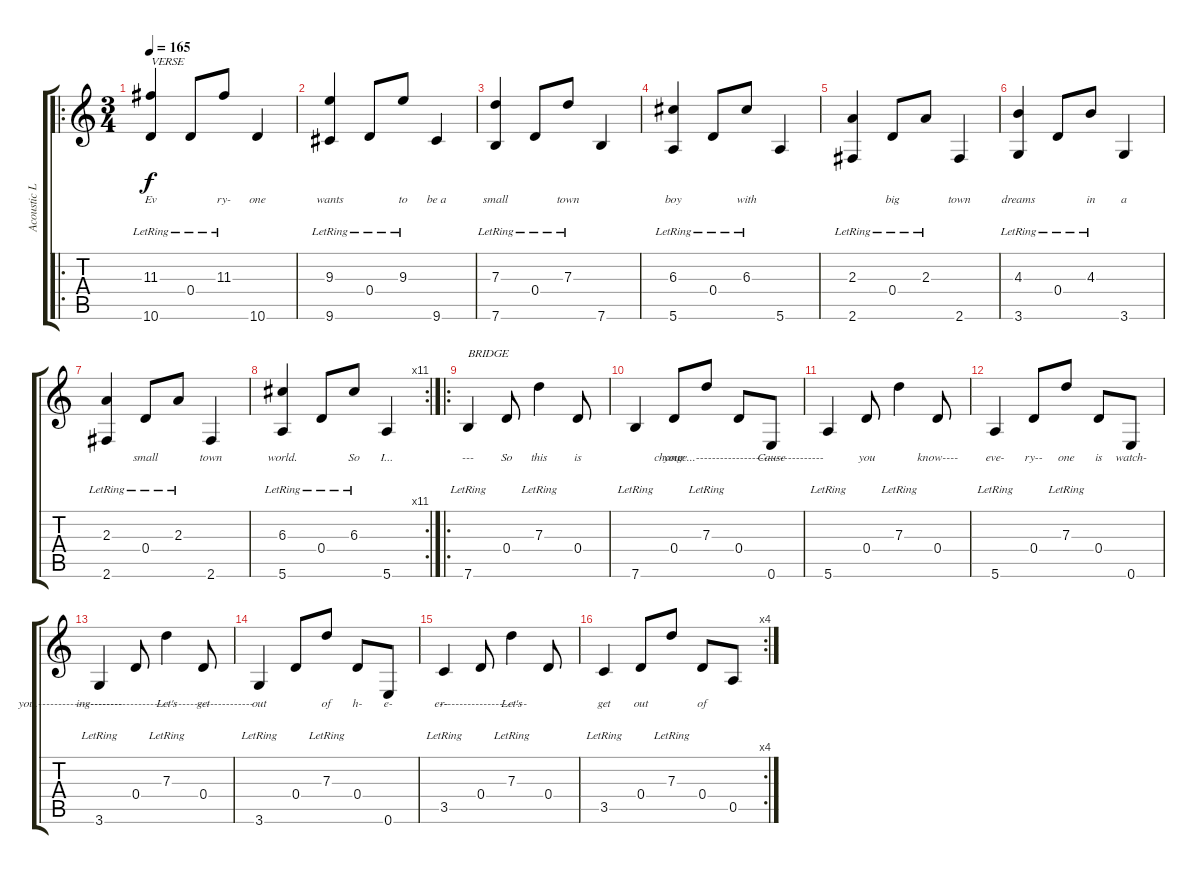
\track ("Acoustic Lead" "Acoustic L") {instrument acousticguitarsteel}
\staff {score tabs}
\tuning (E4 B3 G3 D3 A2 E2) {hide}
\ro
\ts (3 4)
\tempo 165
\clef g2
\ks c
(11.3 10.6{lr}).4{txt "VERSE" lyrics (0 "Ev") lyrics (1 "") lyrics (2 "") lyrics (3 "") lyrics (4 "") dy f} 0.4{lr}.8{lyrics (0 "") lyrics (1 "") lyrics (2 "") lyrics (3 "") lyrics (4 "")} 11.3{lr}.8{lyrics (0 "ry-") lyrics (1 "") lyrics (2 "") lyrics (3 "") lyrics (4 "")} 10.6.4{lyrics (0 "one") lyrics (1 "") lyrics (2 "") lyrics (3 "") lyrics (4 "")} |
(9.3 9.6{lr}).4{lyrics (0 "wants") lyrics (1 "") lyrics (2 "") lyrics (3 "") lyrics (4 "")} 0.4{lr}.8{lyrics (0 "") lyrics (1 "") lyrics (2 "") lyrics (3 "") lyrics (4 "")} 9.3{lr}.8{lyrics (0 "to") lyrics (1 "") lyrics (2 "") lyrics (3 "") lyrics (4 "")} 9.6.4{lyrics (0 "be a") lyrics (1 "") lyrics (2 "") lyrics (3 "") lyrics (4 "")} |
(7.3 7.6{lr}).4{lyrics (0 "small") lyrics (1 "") lyrics (2 "") lyrics (3 "") lyrics (4 "")} 0.4{lr}.8{lyrics (0 "") lyrics (1 "") lyrics (2 "") lyrics (3 "") lyrics (4 "")} 7.3{lr}.8{lyrics (0 "town") lyrics (1 "") lyrics (2 "") lyrics (3 "") lyrics (4 "")} 7.6.4{lyrics (0 "") lyrics (1 "") lyrics (2 "") lyrics (3 "") lyrics (4 "")} |
(6.3 5.6{lr}).4{lyrics (0 "boy") lyrics (1 "") lyrics (2 "") lyrics (3 "") lyrics (4 "")} 0.4{lr}.8{lyrics (0 "") lyrics (1 "") lyrics (2 "") lyrics (3 "") lyrics (4 "")} 6.3{lr}.8{lyrics (0 "with") lyrics (1 "") lyrics (2 "") lyrics (3 "") lyrics (4 "")} 5.6.4{lyrics (0 "") lyrics (1 "") lyrics (2 "") lyrics (3 "") lyrics (4 "")} |
(2.3 2.6{lr}).4{lyrics (0 "") lyrics (1 "") lyrics (2 "") lyrics (3 "") lyrics (4 "")} 0.4{lr}.8{lyrics (0 "big") lyrics (1 "") lyrics (2 "") lyrics (3 "") lyrics (4 "")} 2.3{lr}.8{lyrics (0 "") lyrics (1 "") lyrics (2 "") lyrics (3 "") lyrics (4 "")} 2.6.4{lyrics (0 "town") lyrics (1 "") lyrics (2 "") lyrics (3 "") lyrics (4 "")} |
(4.3 3.6{lr}).4{lyrics (0 "dreams") lyrics (1 "") lyrics (2 "") lyrics (3 "") lyrics (4 "")} 0.4{lr}.8{lyrics (0 "") lyrics (1 "") lyrics (2 "") lyrics (3 "") lyrics (4 "")} 4.3{lr}.8{lyrics (0 "in") lyrics (1 "") lyrics (2 "") lyrics (3 "") lyrics (4 "")} 3.6.4{lyrics (0 "a") lyrics (1 "") lyrics (2 "") lyrics (3 "") lyrics (4 "")} |
(2.3 2.6{lr}).4{lyrics (0 "") lyrics (1 "") lyrics (2 "") lyrics (3 "") lyrics (4 "")} 0.4{lr}.8{lyrics (0 "small") lyrics (1 "") lyrics (2 "") lyrics (3 "") lyrics (4 "")} 2.3{lr}.8{lyrics (0 "") lyrics (1 "") lyrics (2 "") lyrics (3 "") lyrics (4 "")} 2.6.4{lyrics (0 "town") lyrics (1 "") lyrics (2 "") lyrics (3 "") lyrics (4 "")} |
\rc 11
(6.3 5.6{lr}).4{lyrics (0 "world.") lyrics (1 "") lyrics (2 "") lyrics (3 "") lyrics (4 "")} 0.4{lr}.8{lyrics (0 "") lyrics (1 "") lyrics (2 "") lyrics (3 "") lyrics (4 "")} 6.3{lr}.8{lyrics (0 "So") lyrics (1 "") lyrics (2 "") lyrics (3 "") lyrics (4 "")} 5.6.4{lyrics (0 "I...") lyrics (1 "") lyrics (2 "") lyrics (3 "") lyrics (4 "")} |
\ro
7.6{lr}.4{txt "BRIDGE" lyrics (0 "---") lyrics (1 "") lyrics (2 "") lyrics (3 "") lyrics (4 "")} 0.4.8{lyrics (0 "So") lyrics (1 "") lyrics (2 "") lyrics (3 "") lyrics (4 "")} 7.3{lr}.4{lyrics (0 "this") lyrics (1 "") lyrics (2 "") lyrics (3 "") lyrics (4 "")} 0.4.8{lyrics (0 "is") lyrics (1 "") lyrics (2 "") lyrics (3 "") lyrics (4 "")} |
7.6{lr}.4{lyrics (0 "") lyrics (1 "") lyrics (2 "") lyrics (3 "") lyrics (4 "")} 0.4.8{lyrics (0 "your") lyrics (1 "") lyrics (2 "") lyrics (3 "") lyrics (4 "")} 7.3{lr}.8{lyrics (0 "") lyrics (1 "") lyrics (2 "") lyrics (3 "") lyrics (4 "")} 0.4.8{lyrics (0 "change...--------------------------------") lyrics (1 "") lyrics (2 "") lyrics (3 "") lyrics (4 "")} 0.6.8{lyrics (0 "Cause") lyrics (1 "") lyrics (2 "") lyrics (3 "") lyrics (4 "")} |
5.6{lr}.4{lyrics (0 "") lyrics (1 "") lyrics (2 "") lyrics (3 "") lyrics (4 "")} 0.4.8{lyrics (0 "you") lyrics (1 "") lyrics (2 "") lyrics (3 "") lyrics (4 "")} 7.3{lr}.4{lyrics (0 "") lyrics (1 "") lyrics (2 "") lyrics (3 "") lyrics (4 "")} 0.4.8{lyrics (0 "know----") lyrics (1 "") lyrics (2 "") lyrics (3 "") lyrics (4 "")} |
5.6{lr}.4{lyrics (0 "eve-") lyrics (1 "") lyrics (2 "") lyrics (3 "") lyrics (4 "")} 0.4.8{lyrics (0 "ry--") lyrics (1 "") lyrics (2 "") lyrics (3 "") lyrics (4 "")} 7.3{lr}.8{lyrics (0 "one") lyrics (1 "") lyrics (2 "") lyrics (3 "") lyrics (4 "")} 0.4.8{lyrics (0 "is") lyrics (1 "") lyrics (2 "") lyrics (3 "") lyrics (4 "")} 0.6.8{lyrics (0 "watch-") lyrics (1 "") lyrics (2 "") lyrics (3 "") lyrics (4 "")} |
3.6{lr}.4{lyrics (0 "ing--------") lyrics (1 "") lyrics (2 "") lyrics (3 "") lyrics (4 "")} 0.4.8{lyrics (0 "you.------------------------------------------------------") lyrics (1 "") lyrics (2 "") lyrics (3 "") lyrics (4 "")} 7.3{lr}.4{lyrics (0 "Let's") lyrics (1 "") lyrics (2 "") lyrics (3 "") lyrics (4 "")} 0.4.8{lyrics (0 "get") lyrics (1 "") lyrics (2 "") lyrics (3 "") lyrics (4 "")} |
3.6{lr}.4{lyrics (0 "out") lyrics (1 "") lyrics (2 "") lyrics (3 "") lyrics (4 "")} 0.4.8{lyrics (0 "") lyrics (1 "") lyrics (2 "") lyrics (3 "") lyrics (4 "")} 7.3{lr}.8{lyrics (0 "of") lyrics (1 "") lyrics (2 "") lyrics (3 "") lyrics (4 "")} 0.4.8{lyrics (0 "h-") lyrics (1 "") lyrics (2 "") lyrics (3 "") lyrics (4 "")} 0.6.8{lyrics (0 "e-") lyrics (1 "") lyrics (2 "") lyrics (3 "") lyrics (4 "")} |
3.5{lr}.4{lyrics (0 "r-") lyrics (1 "") lyrics (2 "") lyrics (3 "") lyrics (4 "")} 0.4.8{lyrics (0 "e----------------------") lyrics (1 "") lyrics (2 "") lyrics (3 "") lyrics (4 "")} 7.3{lr}.4{lyrics (0 "Let's") lyrics (1 "") lyrics (2 "") lyrics (3 "") lyrics (4 "")} 0.4.8{lyrics (0 "") lyrics (1 "") lyrics (2 "") lyrics (3 "") lyrics (4 "")} |
\rc 4
3.5{lr}.4{lyrics (0 "get") lyrics (1 "") lyrics (2 "") lyrics (3 "") lyrics (4 "")} 0.4.8{lyrics (0 "out") lyrics (1 "") lyrics (2 "") lyrics (3 "") lyrics (4 "")} 7.3{lr}.8{lyrics (0 "") lyrics (1 "") lyrics (2 "") lyrics (3 "") lyrics (4 "")} 0.4.8{lyrics (0 "of") lyrics (1 "") lyrics (2 "") lyrics (3 "") lyrics (4 "")} 0.5.8{lyrics (0 "") lyrics (1 "") lyrics (2 "") lyrics (3 "") lyrics (4 "")}
